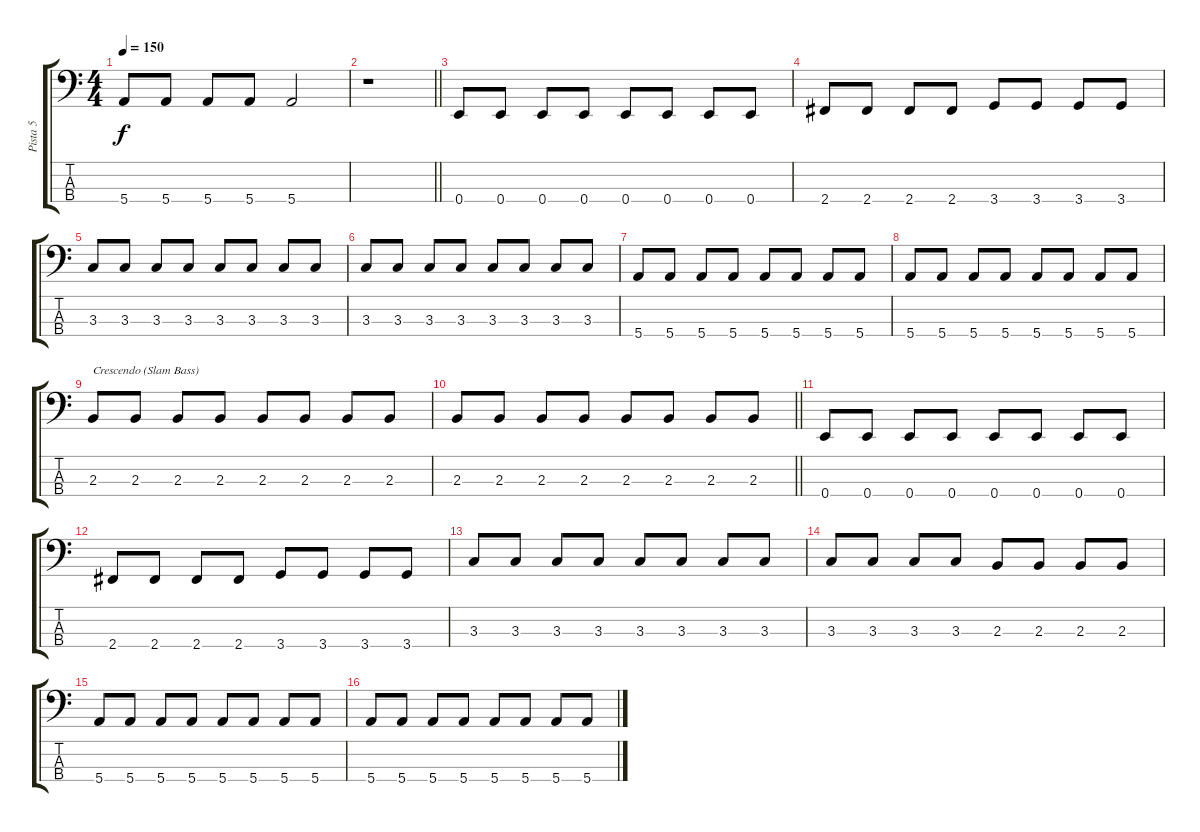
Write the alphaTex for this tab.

\track ("Pista 5" "Pista 5") {instrument electricbassfinger}
\staff {score tabs}
\tuning (G2 D2 A1 E1) {hide}
\ts (4 4)
\tempo 150
\clef f4
\ks c
5.4.8{dy f} 5.4.8 5.4.8 5.4.8 5.4.2 |
\barLineRight lightlight
r.1 |
0.4.8 0.4.8 0.4.8 0.4.8 0.4.8 0.4.8 0.4.8 0.4.8 |
2.4.8 2.4.8 2.4.8 2.4.8 3.4.8 3.4.8 3.4.8 3.4.8 |
3.3.8 3.3.8 3.3.8 3.3.8 3.3.8 3.3.8 3.3.8 3.3.8 |
3.3.8 3.3.8 3.3.8 3.3.8 3.3.8 3.3.8 3.3.8 3.3.8 |
5.4.8 5.4.8 5.4.8 5.4.8 5.4.8 5.4.8 5.4.8 5.4.8 |
5.4.8 5.4.8 5.4.8 5.4.8 5.4.8 5.4.8 5.4.8 5.4.8 |
2.3.8{txt "Crescendo (Slam Bass)"} 2.3.8 2.3.8 2.3.8 2.3.8 2.3.8 2.3.8 2.3.8 |
\barLineRight lightlight
2.3.8 2.3.8 2.3.8 2.3.8 2.3.8 2.3.8 2.3.8 2.3.8 |
0.4.8 0.4.8 0.4.8 0.4.8 0.4.8 0.4.8 0.4.8 0.4.8 |
2.4.8 2.4.8 2.4.8 2.4.8 3.4.8 3.4.8 3.4.8 3.4.8 |
3.3.8 3.3.8 3.3.8 3.3.8 3.3.8 3.3.8 3.3.8 3.3.8 |
3.3.8 3.3.8 3.3.8 3.3.8 2.3.8 2.3.8 2.3.8 2.3.8 |
5.4.8 5.4.8 5.4.8 5.4.8 5.4.8 5.4.8 5.4.8 5.4.8 |
5.4.8 5.4.8 5.4.8 5.4.8 5.4.8 5.4.8 5.4.8 5.4.8
